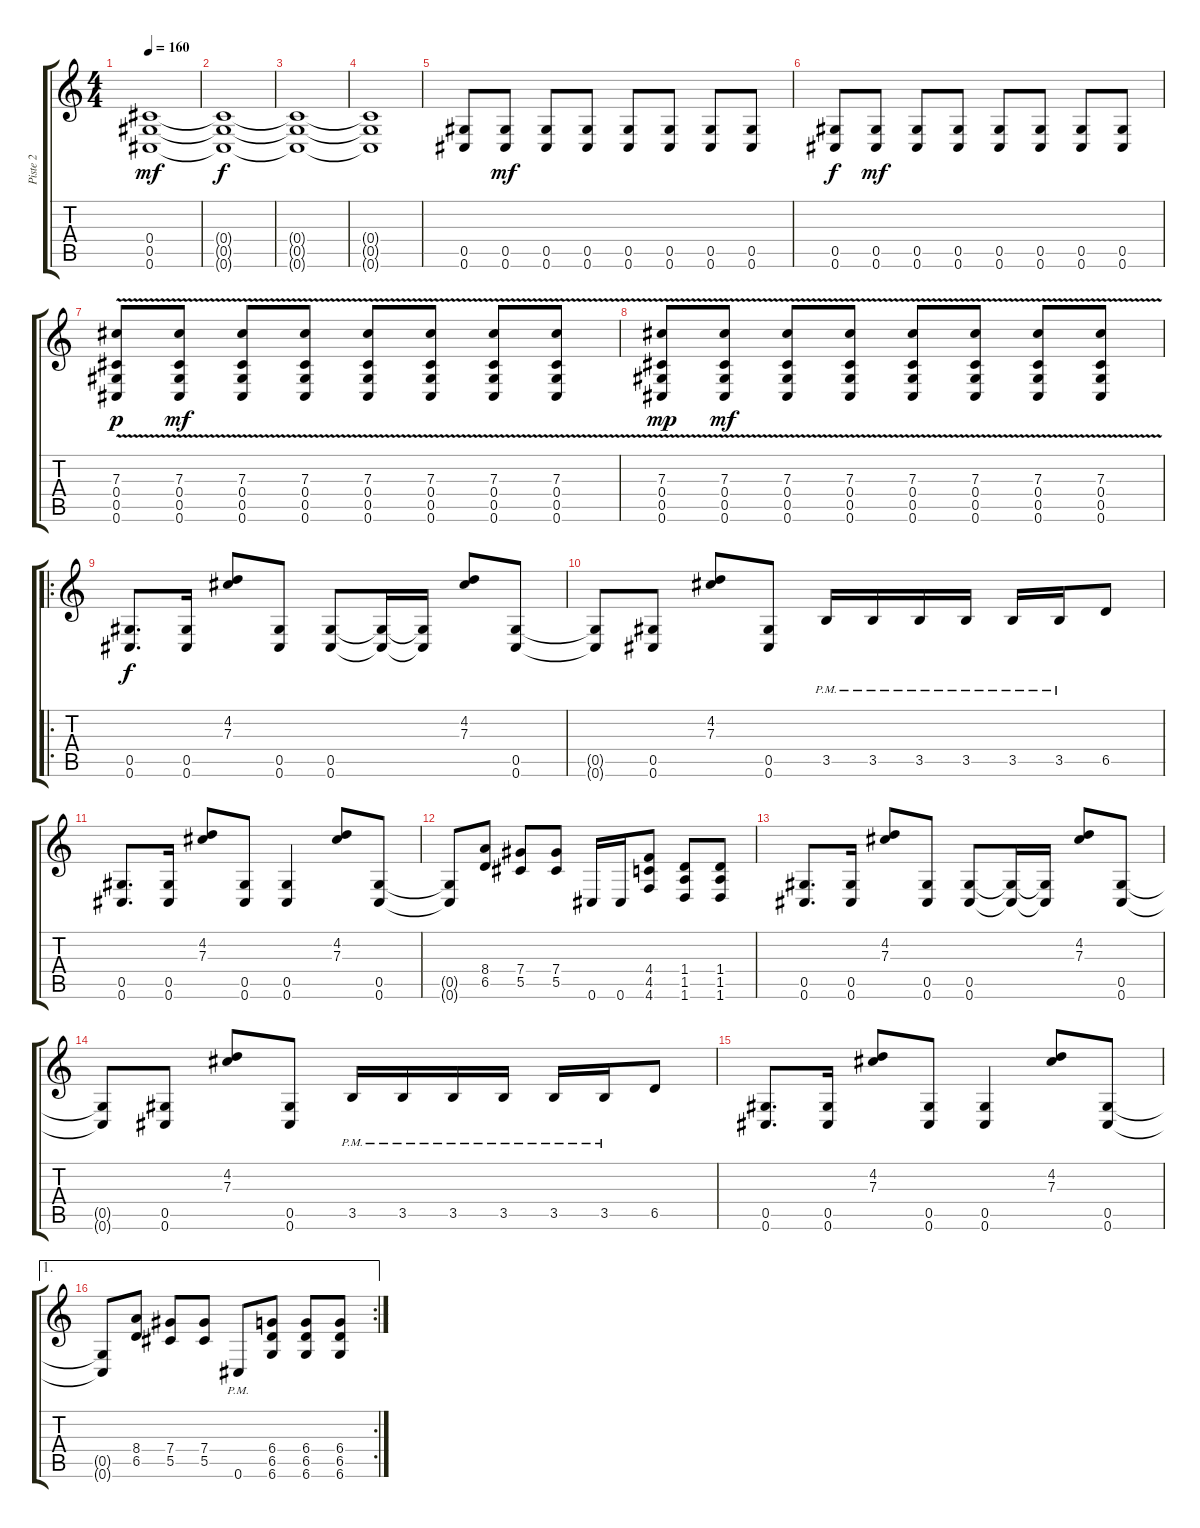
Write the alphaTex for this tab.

\track ("Piste 2" "Piste 2") {instrument distortionguitar}
\staff {score tabs}
\tuning (Eb4 Bb3 Gb3 Db3 Ab2 Db2) {hide}
\ts (4 4)
\tempo 160
\clef g2
\ks c
(0.4 0.5 0.6).1{dy mf} |
(0.4{t} 0.5{t} 0.6{t}).1{dy f} |
(0.4{t} 0.5{t} 0.6{t}).1 |
(0.4{t} 0.5{t} 0.6{t}).1 |
(0.5 0.6).8 (0.5 0.6).8{dy mf} (0.5 0.6).8 (0.5 0.6).8 (0.5 0.6).8 (0.5 0.6).8 (0.5 0.6).8 (0.5 0.6).8 |
(0.5 0.6).8{dy f} (0.5 0.6).8{dy mf} (0.5 0.6).8 (0.5 0.6).8 (0.5 0.6).8 (0.5 0.6).8 (0.5 0.6).8 (0.5 0.6).8 |
(7.3{v} 0.4 0.5 0.6).8{dy p} (7.3{v} 0.4 0.5 0.6).8{dy mf} (7.3{v} 0.4 0.5 0.6).8 (7.3{v} 0.4 0.5 0.6).8 (7.3{v} 0.4 0.5 0.6).8 (7.3{v} 0.4 0.5 0.6).8 (7.3{v} 0.4 0.5 0.6).8 (7.3{v} 0.4 0.5 0.6).8 |
(7.3{v} 0.4 0.5 0.6).8{dy mp} (7.3{v} 0.4 0.5 0.6).8{dy mf} (7.3{v} 0.4 0.5 0.6).8 (7.3{v} 0.4 0.5 0.6).8 (7.3{v} 0.4 0.5 0.6).8 (7.3{v} 0.4 0.5 0.6).8 (7.3{v} 0.4 0.5 0.6).8 (7.3{v} 0.4 0.5 0.6).8 |
\ro
(0.5 0.6).8{d dy f} (0.5 0.6).16 (4.2 7.3).8 (0.5 0.6).8 (0.5 0.6).8 (0.5{t} 0.6{t}).16 (0.5{t} 0.6{t}).16 (4.2 7.3).8 (0.5 0.6).8 |
(0.5{t} 0.6{t}).8 (0.5 0.6).8 (4.2 7.3).8 (0.5 0.6).8 3.5{pm}.16 3.5{pm}.16 3.5{pm}.16 3.5{pm}.16 3.5{pm}.16 3.5{pm}.16 6.5.8 |
(0.5 0.6).8{d} (0.5 0.6).16 (4.2 7.3).8 (0.5 0.6).8 (0.5 0.6).4 (4.2 7.3).8 (0.5 0.6).8 |
(0.5{t} 0.6{t}).8 (8.4 6.5).8 (7.4 5.5).8 (7.4 5.5).8 0.6.16 0.6.16 (4.4 4.5 4.6).8 (1.4 1.5 1.6).8 (1.4 1.5 1.6).8 |
(0.5 0.6).8{d} (0.5 0.6).16 (4.2 7.3).8 (0.5 0.6).8 (0.5 0.6).8 (0.5{t} 0.6{t}).16 (0.5{t} 0.6{t}).16 (4.2 7.3).8 (0.5 0.6).8 |
(0.5{t} 0.6{t}).8 (0.5 0.6).8 (4.2 7.3).8 (0.5 0.6).8 3.5{pm}.16 3.5{pm}.16 3.5{pm}.16 3.5{pm}.16 3.5{pm}.16 3.5{pm}.16 6.5.8 |
(0.5 0.6).8{d} (0.5 0.6).16 (4.2 7.3).8 (0.5 0.6).8 (0.5 0.6).4 (4.2 7.3).8 (0.5 0.6).8 |
\ae 1
\rc 2
(0.5{t} 0.6{t}).8 (8.4 6.5).8 (7.4 5.5).8 (7.4 5.5).8 0.6{pm}.8 (6.4 6.5 6.6).8 (6.4 6.5 6.6).8 (6.4 6.5 6.6).8
